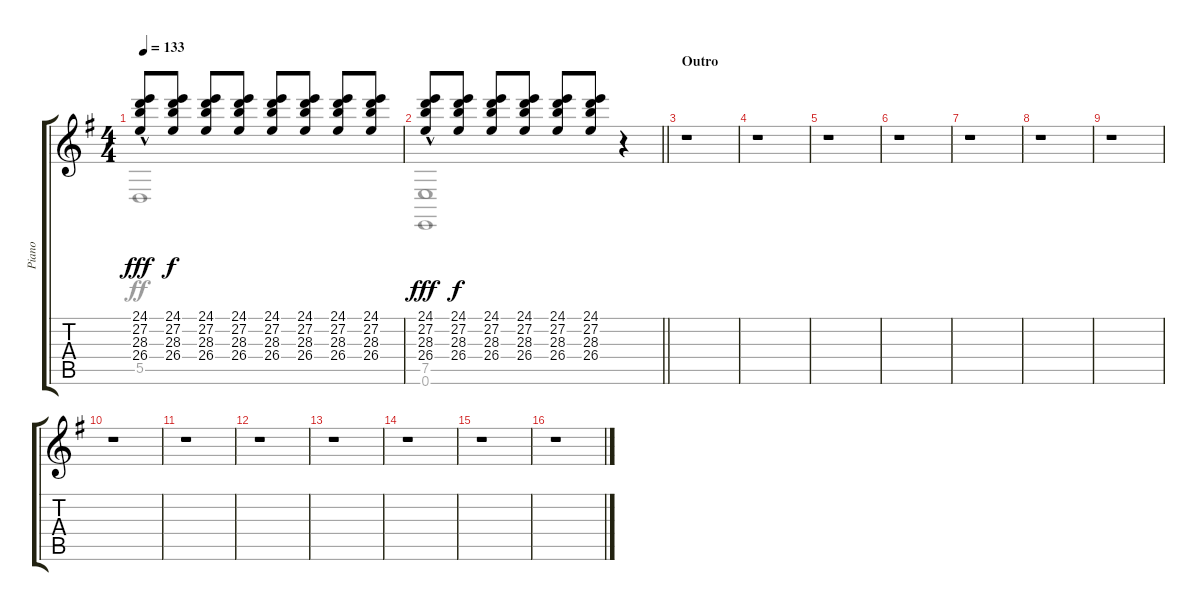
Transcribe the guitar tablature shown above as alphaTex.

\track ("Piano" "Piano") {instrument brightacousticpiano}
\staff {score tabs}
\tuning (E4 B3 G3 D3 A2 E2) {hide}
\voice
\ts (4 4)
\tempo 133
\clef g2
\ks g
(24.1{hac} 27.2{hac} 28.3{hac} 26.4{hac}).8{dy fff} (24.1 27.2 28.3 26.4).8{dy f} (24.1 27.2 28.3 26.4).8 (24.1 27.2 28.3 26.4).8 (24.1 27.2 28.3 26.4).8 (24.1 27.2 28.3 26.4).8 (24.1 27.2 28.3 26.4).8 (24.1 27.2 28.3 26.4).8 |
\barLineRight lightlight
(24.1{hac} 27.2{hac} 28.3{hac} 26.4{hac}).8{dy fff} (24.1 27.2 28.3 26.4).8{dy f} (24.1 27.2 28.3 26.4).8 (24.1 27.2 28.3 26.4).8 (24.1 27.2 28.3 26.4).8 (24.1 27.2 28.3 26.4).8 r.4 |
\section ("" "Outro")
r.1 |
r.1 |
r.1 |
r.1 |
r.1 |
r.1 |
r.1 |
r.1 |
r.1 |
r.1 |
r.1 |
r.1 |
r.1 |
r.1
\voice
\clef g2
\ottava regular
\simile none
\ks g
5.5.1{dy ff} |
\barLineRight lightlight
(7.5 0.6).1 |
r.1 |
r.1 |
r.1 |
r.1 |
r.1 |
r.1 |
r.1 |
r.1 |
r.1 |
r.1 |
r.1 |
r.1 |
r.1 |
r.1
